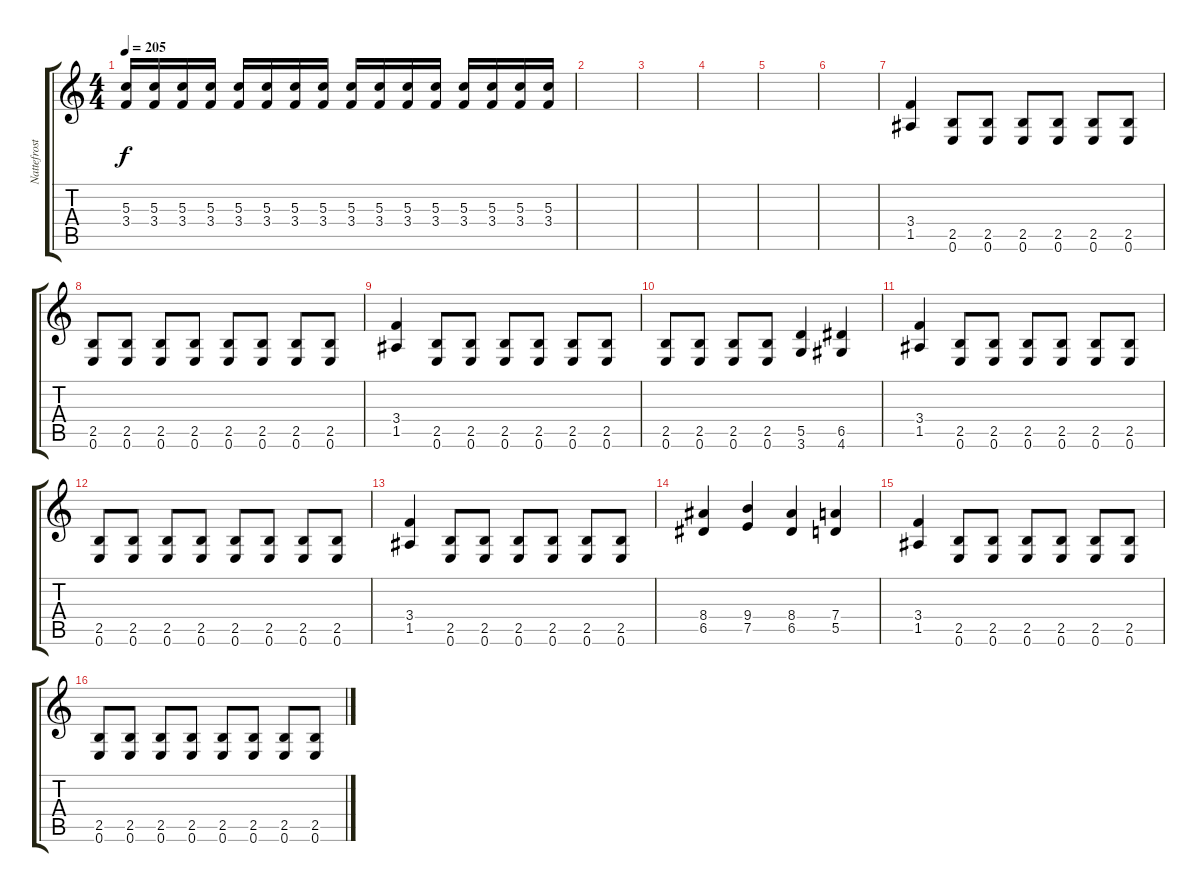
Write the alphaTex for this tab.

\track ("Nattefrost" "Nattefrost") {instrument distortionguitar}
\staff {score tabs}
\tuning (E4 B3 G3 D3 A2 E2) {hide}
\ts (4 4)
\tempo 205
\clef g2
\ks c
(5.3 3.4).16{dy f} (5.3 3.4).16 (5.3 3.4).16 (5.3 3.4).16 (5.3 3.4).16 (5.3 3.4).16 (5.3 3.4).16 (5.3 3.4).16 (5.3 3.4).16 (5.3 3.4).16 (5.3 3.4).16 (5.3 3.4).16 (5.3 3.4).16 (5.3 3.4).16 (5.3 3.4).16 (5.3 3.4).16 |
|
|
|
|
|
(3.4 1.5).4 (2.5 0.6).8 (2.5 0.6).8 (2.5 0.6).8 (2.5 0.6).8 (2.5 0.6).8 (2.5 0.6).8 |
(2.5 0.6).8 (2.5 0.6).8 (2.5 0.6).8 (2.5 0.6).8 (2.5 0.6).8 (2.5 0.6).8 (2.5 0.6).8 (2.5 0.6).8 |
(3.4 1.5).4 (2.5 0.6).8 (2.5 0.6).8 (2.5 0.6).8 (2.5 0.6).8 (2.5 0.6).8 (2.5 0.6).8 |
(2.5 0.6).8 (2.5 0.6).8 (2.5 0.6).8 (2.5 0.6).8 (5.5 3.6).4 (6.5 4.6).4 |
(3.4 1.5).4 (2.5 0.6).8 (2.5 0.6).8 (2.5 0.6).8 (2.5 0.6).8 (2.5 0.6).8 (2.5 0.6).8 |
(2.5 0.6).8 (2.5 0.6).8 (2.5 0.6).8 (2.5 0.6).8 (2.5 0.6).8 (2.5 0.6).8 (2.5 0.6).8 (2.5 0.6).8 |
(3.4 1.5).4 (2.5 0.6).8 (2.5 0.6).8 (2.5 0.6).8 (2.5 0.6).8 (2.5 0.6).8 (2.5 0.6).8 |
(8.4 6.5).4 (9.4 7.5).4 (8.4 6.5).4 (7.4 5.5).4 |
(3.4 1.5).4 (2.5 0.6).8 (2.5 0.6).8 (2.5 0.6).8 (2.5 0.6).8 (2.5 0.6).8 (2.5 0.6).8 |
(2.5 0.6).8 (2.5 0.6).8 (2.5 0.6).8 (2.5 0.6).8 (2.5 0.6).8 (2.5 0.6).8 (2.5 0.6).8 (2.5 0.6).8
